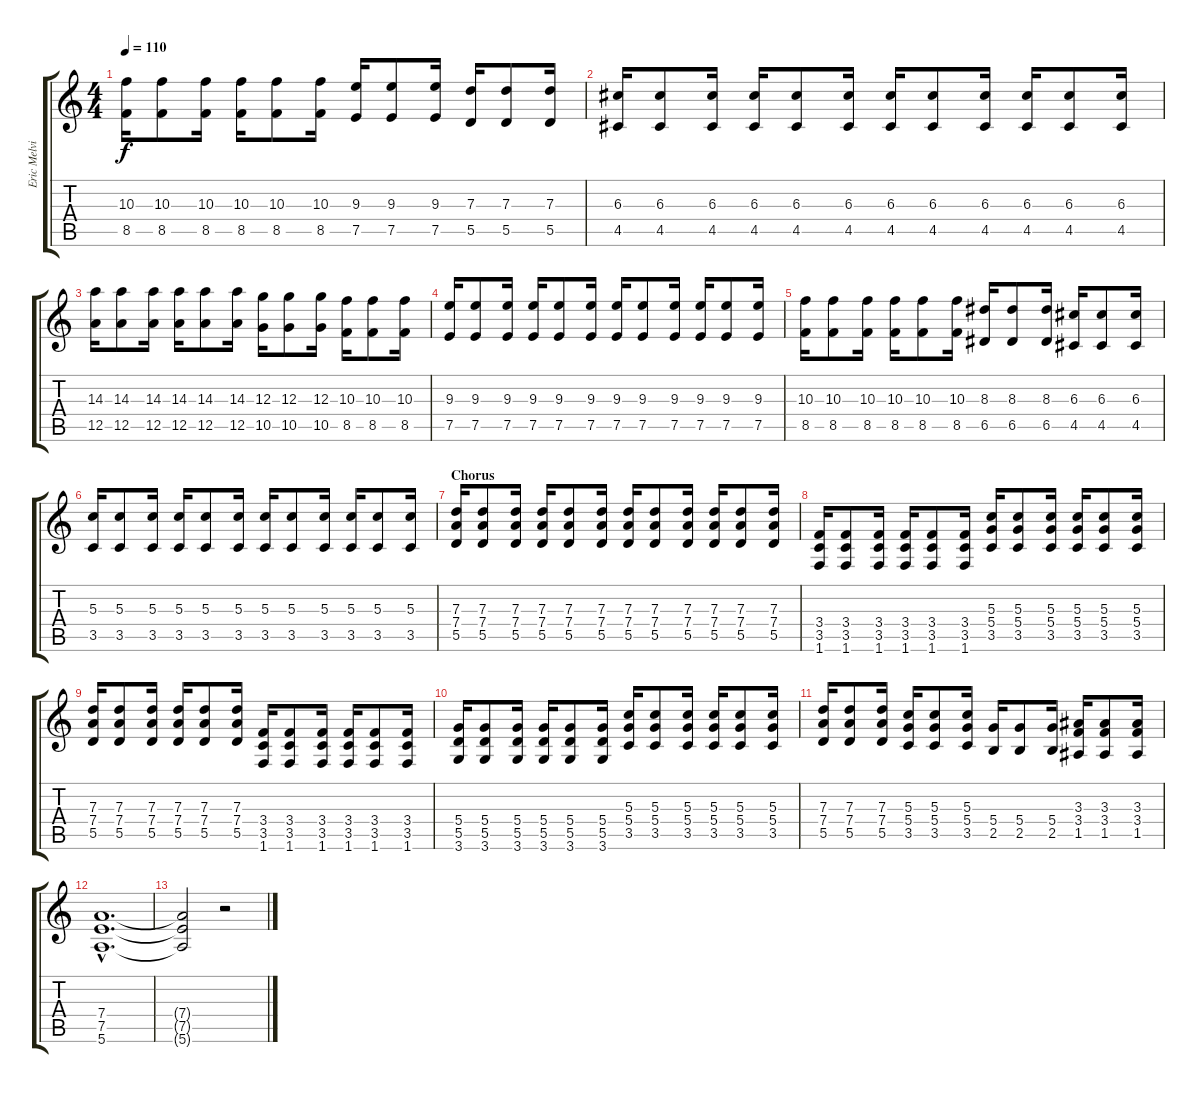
\track ("Eric Melvin" "Eric Melvi") {instrument distortionguitar}
\staff {score tabs}
\tuning (E4 B3 G3 D3 A2 E2) {hide}
\ts (4 4)
\tempo 110
\clef g2
\ks c
(10.3 8.5).16{dy f} (10.3 8.5).8 (10.3 8.5).16 (10.3 8.5).16 (10.3 8.5).8 (10.3 8.5).16 (9.3 7.5).16 (9.3 7.5).8 (9.3 7.5).16 (7.3 5.5).16 (7.3 5.5).8 (7.3 5.5).16 |
(6.3 4.5).16 (6.3 4.5).8 (6.3 4.5).16 (6.3 4.5).16 (6.3 4.5).8 (6.3 4.5).16 (6.3 4.5).16 (6.3 4.5).8 (6.3 4.5).16 (6.3 4.5).16 (6.3 4.5).8 (6.3 4.5).16 |
(14.3 12.5).16 (14.3 12.5).8 (14.3 12.5).16 (14.3 12.5).16 (14.3 12.5).8 (14.3 12.5).16 (12.3 10.5).16 (12.3 10.5).8 (12.3 10.5).16 (10.3 8.5).16 (10.3 8.5).8 (10.3 8.5).16 |
(9.3 7.5).16 (9.3 7.5).8 (9.3 7.5).16 (9.3 7.5).16 (9.3 7.5).8 (9.3 7.5).16 (9.3 7.5).16 (9.3 7.5).8 (9.3 7.5).16 (9.3 7.5).16 (9.3 7.5).8 (9.3 7.5).16 |
(10.3 8.5).16 (10.3 8.5).8 (10.3 8.5).16 (10.3 8.5).16 (10.3 8.5).8 (10.3 8.5).16 (8.3 6.5).16 (8.3 6.5).8 (8.3 6.5).16 (6.3 4.5).16 (6.3 4.5).8 (6.3 4.5).16 |
(5.3 3.5).16 (5.3 3.5).8 (5.3 3.5).16 (5.3 3.5).16 (5.3 3.5).8 (5.3 3.5).16 (5.3 3.5).16 (5.3 3.5).8 (5.3 3.5).16 (5.3 3.5).16 (5.3 3.5).8 (5.3 3.5).16 |
\section ("" "Chorus")
(7.3 7.4 5.5).16 (7.3 7.4 5.5).8 (7.3 7.4 5.5).16 (7.3 7.4 5.5).16 (7.3 7.4 5.5).8 (7.3 7.4 5.5).16 (7.3 7.4 5.5).16 (7.3 7.4 5.5).8 (7.3 7.4 5.5).16 (7.3 7.4 5.5).16 (7.3 7.4 5.5).8 (7.3 7.4 5.5).16 |
(3.4 3.5 1.6).16 (3.4 3.5 1.6).8 (3.4 3.5 1.6).16 (3.4 3.5 1.6).16 (3.4 3.5 1.6).8 (3.4 3.5 1.6).16 (5.3 5.4 3.5).16 (5.3 5.4 3.5).8 (5.3 5.4 3.5).16 (5.3 5.4 3.5).16 (5.3 5.4 3.5).8 (5.3 5.4 3.5).16 |
(7.3 7.4 5.5).16 (7.3 7.4 5.5).8 (7.3 7.4 5.5).16 (7.3 7.4 5.5).16 (7.3 7.4 5.5).8 (7.3 7.4 5.5).16 (3.4 3.5 1.6).16 (3.4 3.5 1.6).8 (3.4 3.5 1.6).16 (3.4 3.5 1.6).16 (3.4 3.5 1.6).8 (3.4 3.5 1.6).16 |
(5.4 5.5 3.6).16 (5.4 5.5 3.6).8 (5.4 5.5 3.6).16 (5.4 5.5 3.6).16 (5.4 5.5 3.6).8 (5.4 5.5 3.6).16 (5.3 5.4 3.5).16 (5.3 5.4 3.5).8 (5.3 5.4 3.5).16 (5.3 5.4 3.5).16 (5.3 5.4 3.5).8 (5.3 5.4 3.5).16 |
(7.3 7.4 5.5).16 (7.3 7.4 5.5).8 (7.3 7.4 5.5).16 (5.3 5.4 3.5).16 (5.3 5.4 3.5).8 (5.3 5.4 3.5).16 (5.4 2.5).16 (5.4 2.5).8 (5.4 2.5).16 (3.3 3.4 1.5).16 (3.3 3.4 1.5).8 (3.3 3.4 1.5).16 |
(7.4{hac} 7.5{hac} 5.6{hac}).1{d} |
(7.4{t} 7.5{t} 5.6{t}).2 r.2
